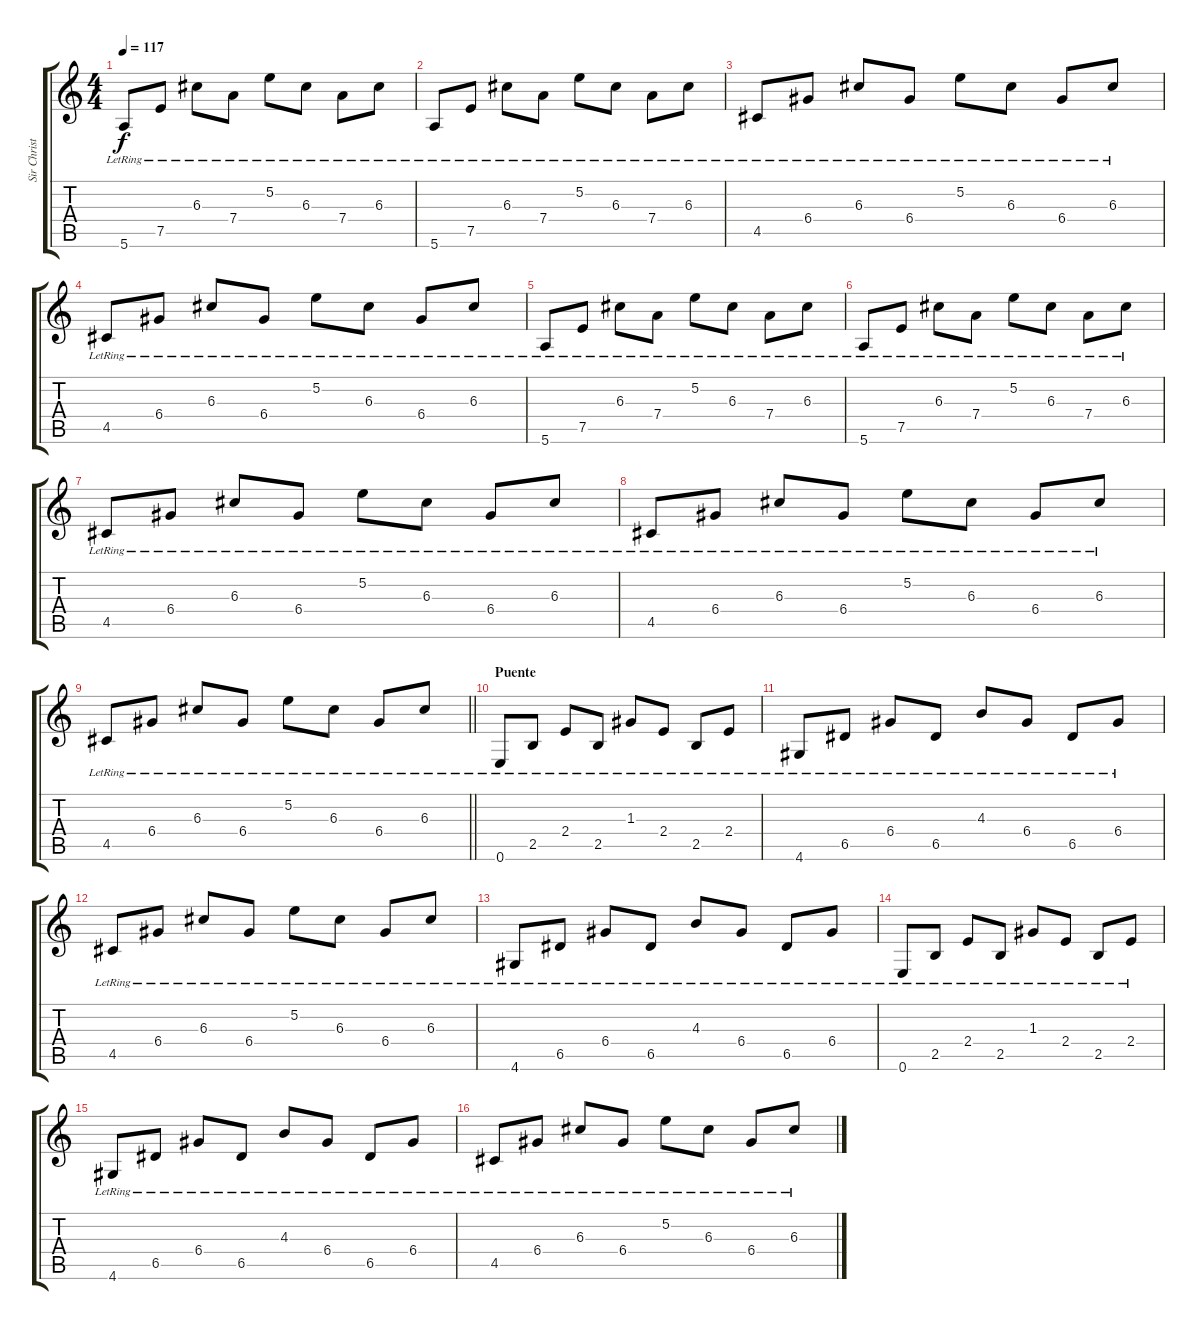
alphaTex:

\track ("Sir Christus" "Sir Christ") {instrument electricguitarclean}
\staff {score tabs}
\tuning (E4 B3 G3 D3 A2 E2) {hide}
\ts (4 4)
\tempo 117
\clef g2
\ks c
5.6{lr}.8{dy f} 7.5{lr}.8 6.3{lr}.8 7.4{lr}.8 5.2{lr}.8 6.3{lr}.8 7.4{lr}.8 6.3{lr}.8 |
5.6{lr}.8 7.5{lr}.8 6.3{lr}.8 7.4{lr}.8 5.2{lr}.8 6.3{lr}.8 7.4{lr}.8 6.3{lr}.8 |
4.5{lr}.8 6.4{lr}.8 6.3{lr}.8 6.4{lr}.8 5.2{lr}.8 6.3{lr}.8 6.4{lr}.8 6.3{lr}.8 |
4.5{lr}.8 6.4{lr}.8 6.3{lr}.8 6.4{lr}.8 5.2{lr}.8 6.3{lr}.8 6.4{lr}.8 6.3{lr}.8 |
5.6{lr}.8 7.5{lr}.8 6.3{lr}.8 7.4{lr}.8 5.2{lr}.8 6.3{lr}.8 7.4{lr}.8 6.3{lr}.8 |
5.6{lr}.8 7.5{lr}.8 6.3{lr}.8 7.4{lr}.8 5.2{lr}.8 6.3{lr}.8 7.4{lr}.8 6.3{lr}.8 |
4.5{lr}.8 6.4{lr}.8 6.3{lr}.8 6.4{lr}.8 5.2{lr}.8 6.3{lr}.8 6.4{lr}.8 6.3{lr}.8 |
4.5{lr}.8 6.4{lr}.8 6.3{lr}.8 6.4{lr}.8 5.2{lr}.8 6.3{lr}.8 6.4{lr}.8 6.3{lr}.8 |
\barLineRight lightlight
4.5{lr}.8 6.4{lr}.8 6.3{lr}.8 6.4{lr}.8 5.2{lr}.8 6.3{lr}.8 6.4{lr}.8 6.3{lr}.8 |
\section ("" "Puente")
0.6{lr}.8 2.5{lr}.8 2.4{lr}.8 2.5{lr}.8 1.3{lr}.8 2.4{lr}.8 2.5{lr}.8 2.4{lr}.8 |
4.6{lr}.8 6.5{lr}.8 6.4{lr}.8 6.5{lr}.8 4.3{lr}.8 6.4{lr}.8 6.5{lr}.8 6.4{lr}.8 |
4.5{lr}.8 6.4{lr}.8 6.3{lr}.8 6.4{lr}.8 5.2{lr}.8 6.3{lr}.8 6.4{lr}.8 6.3{lr}.8 |
4.6{lr}.8 6.5{lr}.8 6.4{lr}.8 6.5{lr}.8 4.3{lr}.8 6.4{lr}.8 6.5{lr}.8 6.4{lr}.8 |
0.6{lr}.8 2.5{lr}.8 2.4{lr}.8 2.5{lr}.8 1.3{lr}.8 2.4{lr}.8 2.5{lr}.8 2.4{lr}.8 |
4.6{lr}.8 6.5{lr}.8 6.4{lr}.8 6.5{lr}.8 4.3{lr}.8 6.4{lr}.8 6.5{lr}.8 6.4{lr}.8 |
4.5{lr}.8 6.4{lr}.8 6.3{lr}.8 6.4{lr}.8 5.2{lr}.8 6.3{lr}.8 6.4{lr}.8 6.3{lr}.8
